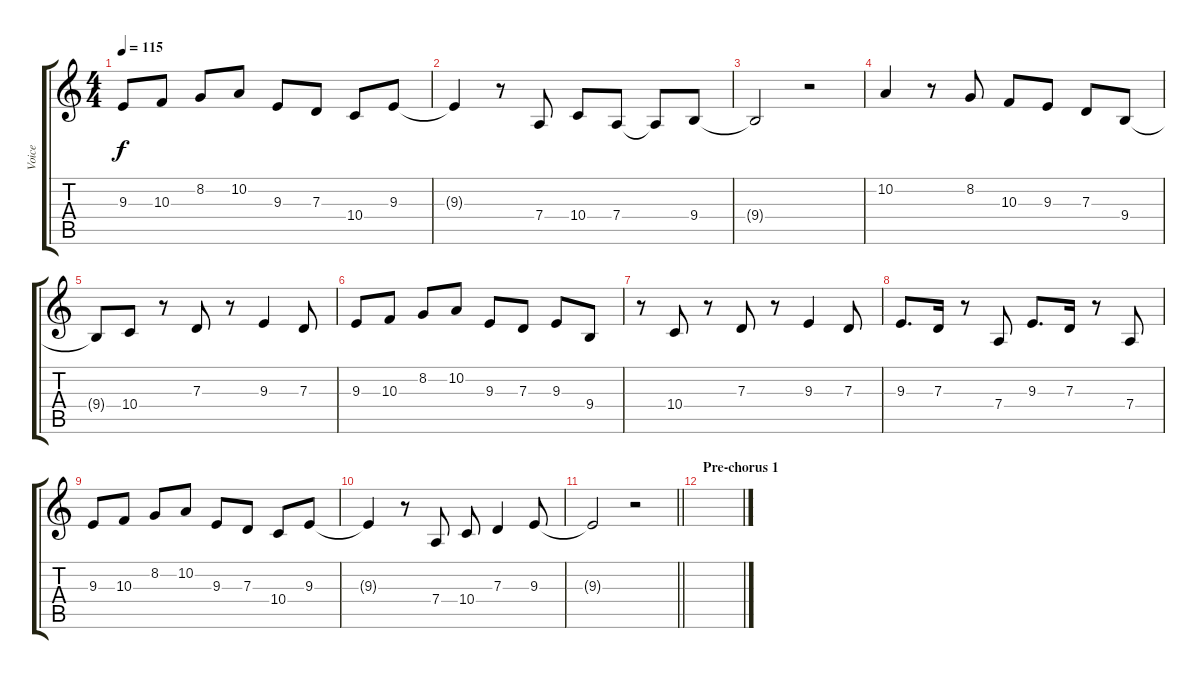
\track ("Voice" "Voice") {instrument clarinet}
\staff {score tabs}
\tuning (E4 B3 G3 D3 A2 E2) {hide}
\ts (4 4)
\tempo 115
\clef g2
\ks c
9.3.8{dy f} 10.3.8 8.2.8 10.2.8 9.3.8 7.3.8 10.4.8 9.3.8 |
9.3{t}.4 r.8 7.4.8 10.4.8 7.4.8 7.4{t}.8 9.4.8 |
9.4{t}.2 r.2 |
10.2.4 r.8 8.2.8 10.3.8 9.3.8 7.3.8 9.4.8 |
9.4{t}.8 10.4.8 r.8 7.3.8 r.8 9.3.4 7.3.8 |
9.3.8 10.3.8 8.2.8 10.2.8 9.3.8 7.3.8 9.3.8 9.4.8 |
r.8 10.4.8 r.8 7.3.8 r.8 9.3.4 7.3.8 |
9.3.8{d} 7.3.16 r.8 7.4.8 9.3.8{d} 7.3.16 r.8 7.4.8 |
9.3.8 10.3.8 8.2.8 10.2.8 9.3.8 7.3.8 10.4.8 9.3.8 |
9.3{t}.4 r.8 7.4.8 10.4.8 7.3.4 9.3.8 |
\barLineRight lightlight
9.3{t}.2 r.2 |
\section ("" "Pre-chorus 1")
